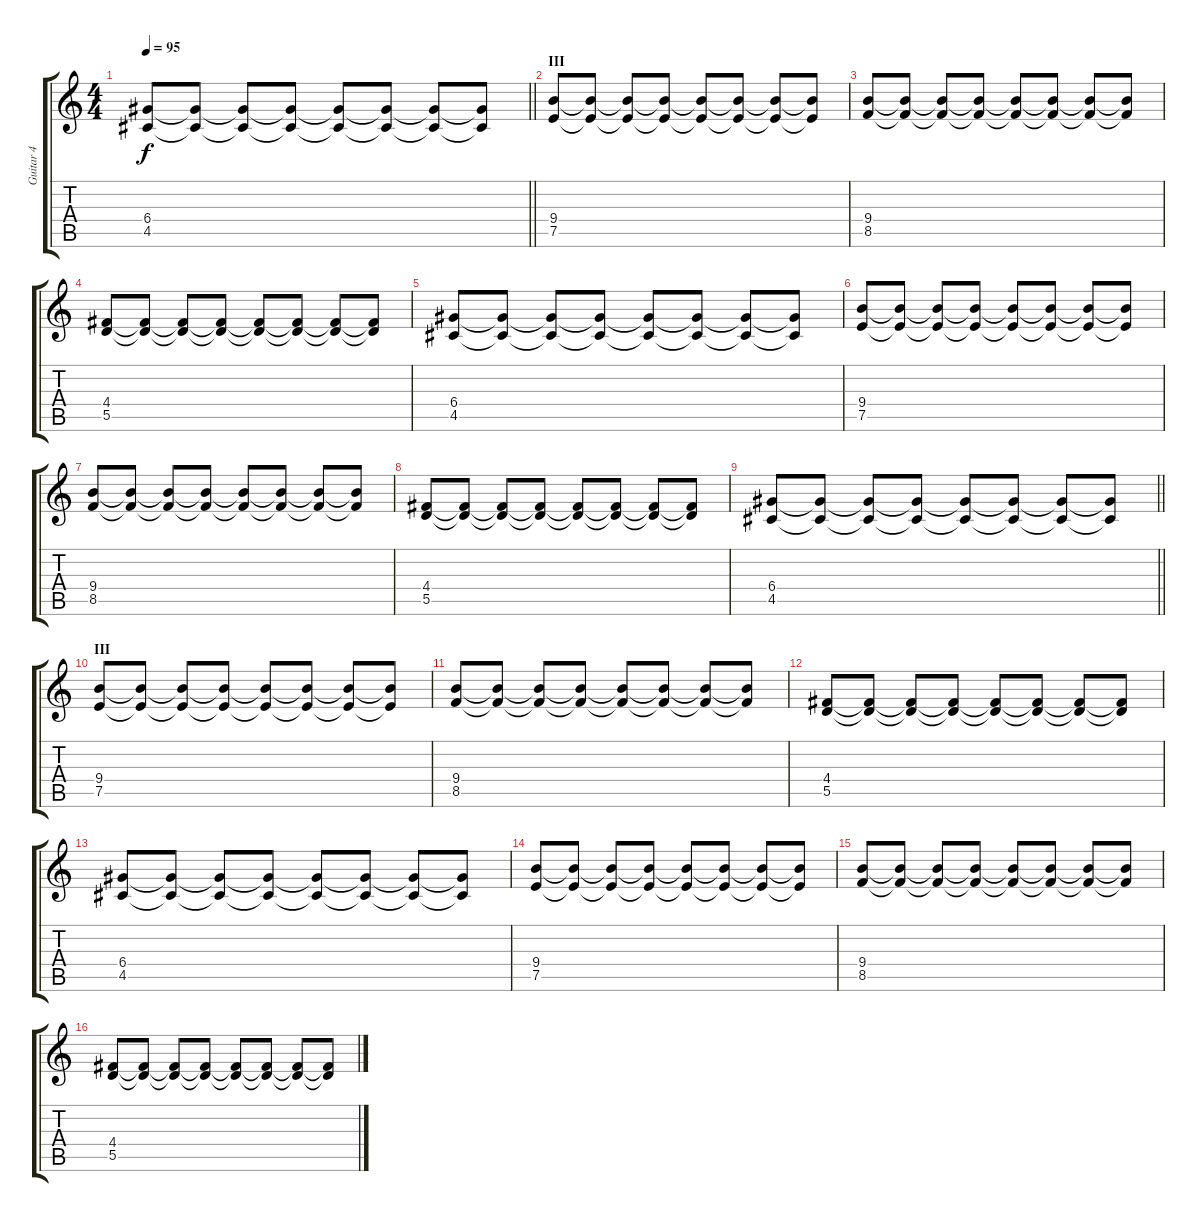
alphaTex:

\track ("Guitar 4" "Guitar 4") {instrument overdrivenguitar}
\staff {score tabs}
\tuning (E4 B3 G3 D3 A2 E2) {hide}
\ts (4 4)
\tempo 95
\clef g2
\barLineRight lightlight
\ks c
(6.4 4.5).8{dy f} (6.4{t} 4.5{t}).8 (6.4{t} 4.5{t}).8 (6.4{t} 4.5{t}).8 (6.4{t} 4.5{t}).8 (6.4{t} 4.5{t}).8 (6.4{t} 4.5{t}).8 (6.4{t} 4.5{t}).8 |
\section ("" "III")
(9.4 7.5).8 (9.4{t} 7.5{t}).8 (9.4{t} 7.5{t}).8 (9.4{t} 7.5{t}).8 (9.4{t} 7.5{t}).8 (9.4{t} 7.5{t}).8 (9.4{t} 7.5{t}).8 (9.4{t} 7.5{t}).8 |
(9.4 8.5).8 (9.4{t} 8.5{t}).8 (9.4{t} 8.5{t}).8 (9.4{t} 8.5{t}).8 (9.4{t} 8.5{t}).8 (9.4{t} 8.5{t}).8 (9.4{t} 8.5{t}).8 (9.4{t} 8.5{t}).8 |
(4.4 5.5).8 (4.4{t} 5.5{t}).8 (4.4{t} 5.5{t}).8 (4.4{t} 5.5{t}).8 (4.4{t} 5.5{t}).8 (4.4{t} 5.5{t}).8 (4.4{t} 5.5{t}).8 (4.4{t} 5.5{t}).8 |
(6.4 4.5).8 (6.4{t} 4.5{t}).8 (6.4{t} 4.5{t}).8 (6.4{t} 4.5{t}).8 (6.4{t} 4.5{t}).8 (6.4{t} 4.5{t}).8 (6.4{t} 4.5{t}).8 (6.4{t} 4.5{t}).8 |
(9.4 7.5).8 (9.4{t} 7.5{t}).8 (9.4{t} 7.5{t}).8 (9.4{t} 7.5{t}).8 (9.4{t} 7.5{t}).8 (9.4{t} 7.5{t}).8 (9.4{t} 7.5{t}).8 (9.4{t} 7.5{t}).8 |
(9.4 8.5).8 (9.4{t} 8.5{t}).8 (9.4{t} 8.5{t}).8 (9.4{t} 8.5{t}).8 (9.4{t} 8.5{t}).8 (9.4{t} 8.5{t}).8 (9.4{t} 8.5{t}).8 (9.4{t} 8.5{t}).8 |
(4.4 5.5).8 (4.4{t} 5.5{t}).8 (4.4{t} 5.5{t}).8 (4.4{t} 5.5{t}).8 (4.4{t} 5.5{t}).8 (4.4{t} 5.5{t}).8 (4.4{t} 5.5{t}).8 (4.4{t} 5.5{t}).8 |
\barLineRight lightlight
(6.4 4.5).8 (6.4{t} 4.5{t}).8 (6.4{t} 4.5{t}).8 (6.4{t} 4.5{t}).8 (6.4{t} 4.5{t}).8 (6.4{t} 4.5{t}).8 (6.4{t} 4.5{t}).8 (6.4{t} 4.5{t}).8 |
\section ("" "III")
(9.4 7.5).8 (9.4{t} 7.5{t}).8 (9.4{t} 7.5{t}).8 (9.4{t} 7.5{t}).8 (9.4{t} 7.5{t}).8 (9.4{t} 7.5{t}).8 (9.4{t} 7.5{t}).8 (9.4{t} 7.5{t}).8 |
(9.4 8.5).8 (9.4{t} 8.5{t}).8 (9.4{t} 8.5{t}).8 (9.4{t} 8.5{t}).8 (9.4{t} 8.5{t}).8 (9.4{t} 8.5{t}).8 (9.4{t} 8.5{t}).8 (9.4{t} 8.5{t}).8 |
(4.4 5.5).8 (4.4{t} 5.5{t}).8 (4.4{t} 5.5{t}).8 (4.4{t} 5.5{t}).8 (4.4{t} 5.5{t}).8 (4.4{t} 5.5{t}).8 (4.4{t} 5.5{t}).8 (4.4{t} 5.5{t}).8 |
(6.4 4.5).8 (6.4{t} 4.5{t}).8 (6.4{t} 4.5{t}).8 (6.4{t} 4.5{t}).8 (6.4{t} 4.5{t}).8 (6.4{t} 4.5{t}).8 (6.4{t} 4.5{t}).8 (6.4{t} 4.5{t}).8 |
(9.4 7.5).8 (9.4{t} 7.5{t}).8 (9.4{t} 7.5{t}).8 (9.4{t} 7.5{t}).8 (9.4{t} 7.5{t}).8 (9.4{t} 7.5{t}).8 (9.4{t} 7.5{t}).8 (9.4{t} 7.5{t}).8 |
(9.4 8.5).8 (9.4{t} 8.5{t}).8 (9.4{t} 8.5{t}).8 (9.4{t} 8.5{t}).8 (9.4{t} 8.5{t}).8 (9.4{t} 8.5{t}).8 (9.4{t} 8.5{t}).8 (9.4{t} 8.5{t}).8 |
(4.4 5.5).8 (4.4{t} 5.5{t}).8 (4.4{t} 5.5{t}).8 (4.4{t} 5.5{t}).8 (4.4{t} 5.5{t}).8 (4.4{t} 5.5{t}).8 (4.4{t} 5.5{t}).8 (4.4{t} 5.5{t}).8
